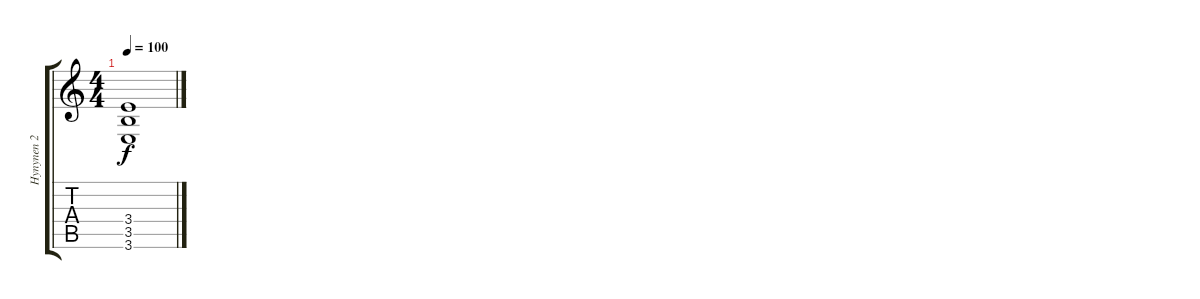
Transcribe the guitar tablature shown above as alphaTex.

\track ("Hynynen 2" "Hynynen 2") {instrument distortionguitar}
\staff {score tabs}
\tuning (Eb4 Bb3 Gb3 Db3 Ab2 Db2) {hide}
\ts (4 4)
\tempo 100
\clef g2
\ks c
(3.4{t} 3.5{t} 3.6{t}).1{dy f}
